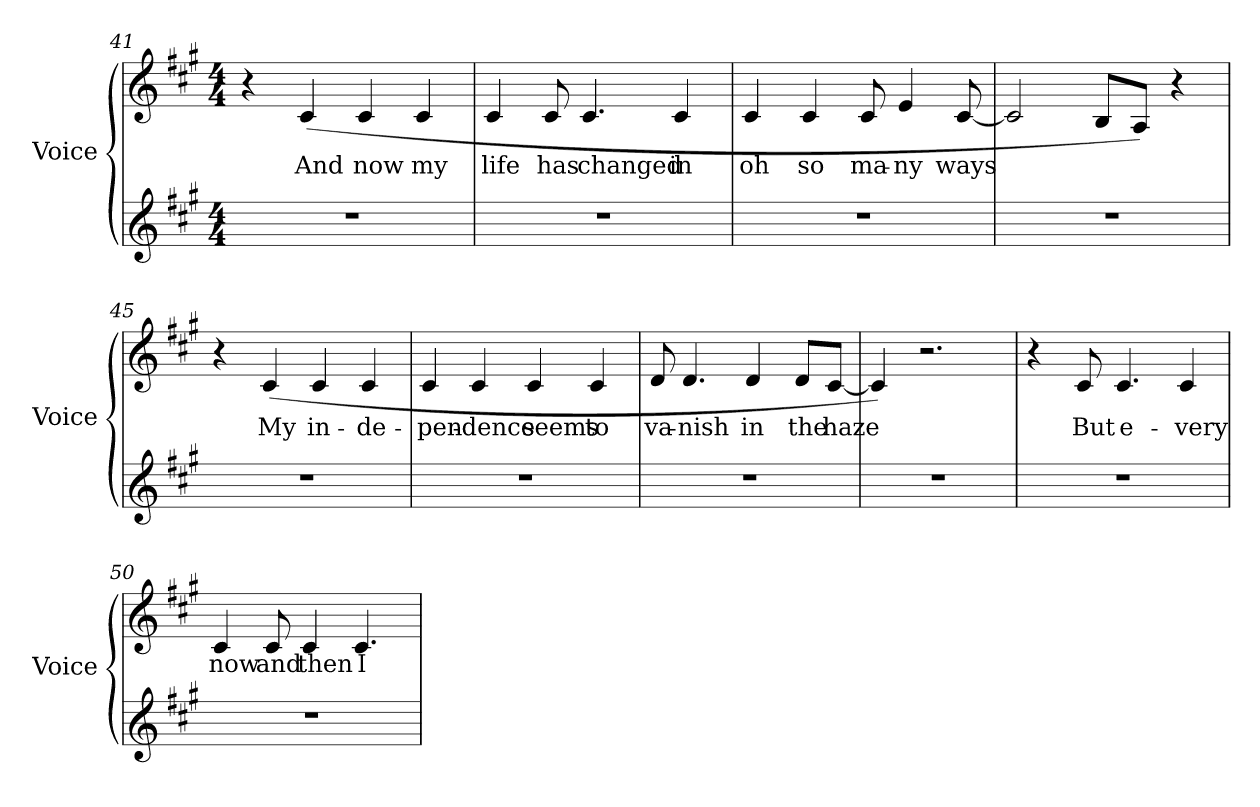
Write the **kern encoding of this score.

**kern	**kern	**text
*part2	*part1	*part1
*staff2	*staff1	*staff1
*I"Voice	*I"Voice	*
*I'Voice	*I'Voice	*
*clefG2	*clefG2	*
*k[f#c#g#]	*k[f#c#g#]	*
*A:	*A:	*
*M4/4	*M4/4	*
=41	=41	=41
1r	4r	.
!	!	!LO:LY:b:color=#000000
.	(4c#i/	And
!	!	!LO:LY:b:color=#000000
.	4c#i/	now
!	!	!LO:LY:b:color=#000000
.	4c#i/	my
!!LO:LB:g=z
=42	=42	=42
!	!	!LO:LY:b:color=#000000
1r	4c#i/	life
!	!	!LO:LY:b:color=#000000
.	8c#i/	has
!	!	!LO:LY:b:color=#000000
.	4.c#i/	changed
!	!	!LO:LY:b:color=#000000
.	4c#i/	in
=43	=43	=43
!	!	!LO:LY:b:color=#000000
1r	4c#i/	oh
!	!	!LO:LY:b:color=#000000
.	4c#i/	so
!	!	!LO:LY:b:color=#000000
.	8c#i/	ma-
!	!	!LO:LY:b:color=#000000
.	4ei/	-ny
!	!	!LO:LY:b:color=#000000
.	[8c#i/	ways
=44	=44	=44
1r	2c#i/]	.
.	8Bi/L	.
.	8Ai/J)	.
.	4r	.
=45	=45	=45
1r	4r	.
!	!	!LO:LY:b:color=#000000
.	(4c#i/	My
!	!	!LO:LY:b:color=#000000
.	4c#i/	in-
!	!	!LO:LY:b:color=#000000
.	4c#i/	-de-
=46	=46	=46
!	!	!LO:LY:b:color=#000000
1r	4c#i/	-pen-
!	!	!LO:LY:b:color=#000000
.	4c#i/	-dence
!	!	!LO:LY:b:color=#000000
.	4c#i/	seems
!	!	!LO:LY:b:color=#000000
.	4c#i/	to
!!LO:PB:g=z
=47	=47	=47
!	!	!LO:LY:b:color=#000000
1r	8di/	va-
!	!	!LO:LY:b:color=#000000
.	4.di/	-nish
!	!	!LO:LY:b:color=#000000
.	4di/	in
!	!	!LO:LY:b:color=#000000
.	8di/L	the
!	!	!LO:LY:b:color=#000000
.	[8c#i/J	haze
=48	=48	=48
1r	4c#i/])	.
.	2.r	.
=49	=49	=49
1r	4r	.
!	!	!LO:LY:b:color=#000000
.	8c#i/	But
!	!	!LO:LY:b:color=#000000
.	4.c#i/	e-
!	!	!LO:LY:b:color=#000000
.	4c#i/	-very
=50	=50	=50
!	!	!LO:LY:b:color=#000000
1r	4c#i/	now
!	!	!LO:LY:b:color=#000000
.	8c#i/	and
!	!	!LO:LY:b:color=#000000
.	4c#i/	then
!	!	!LO:LY:b:color=#000000
.	4.c#i/	I
=	=	=
*-	*-	*-
